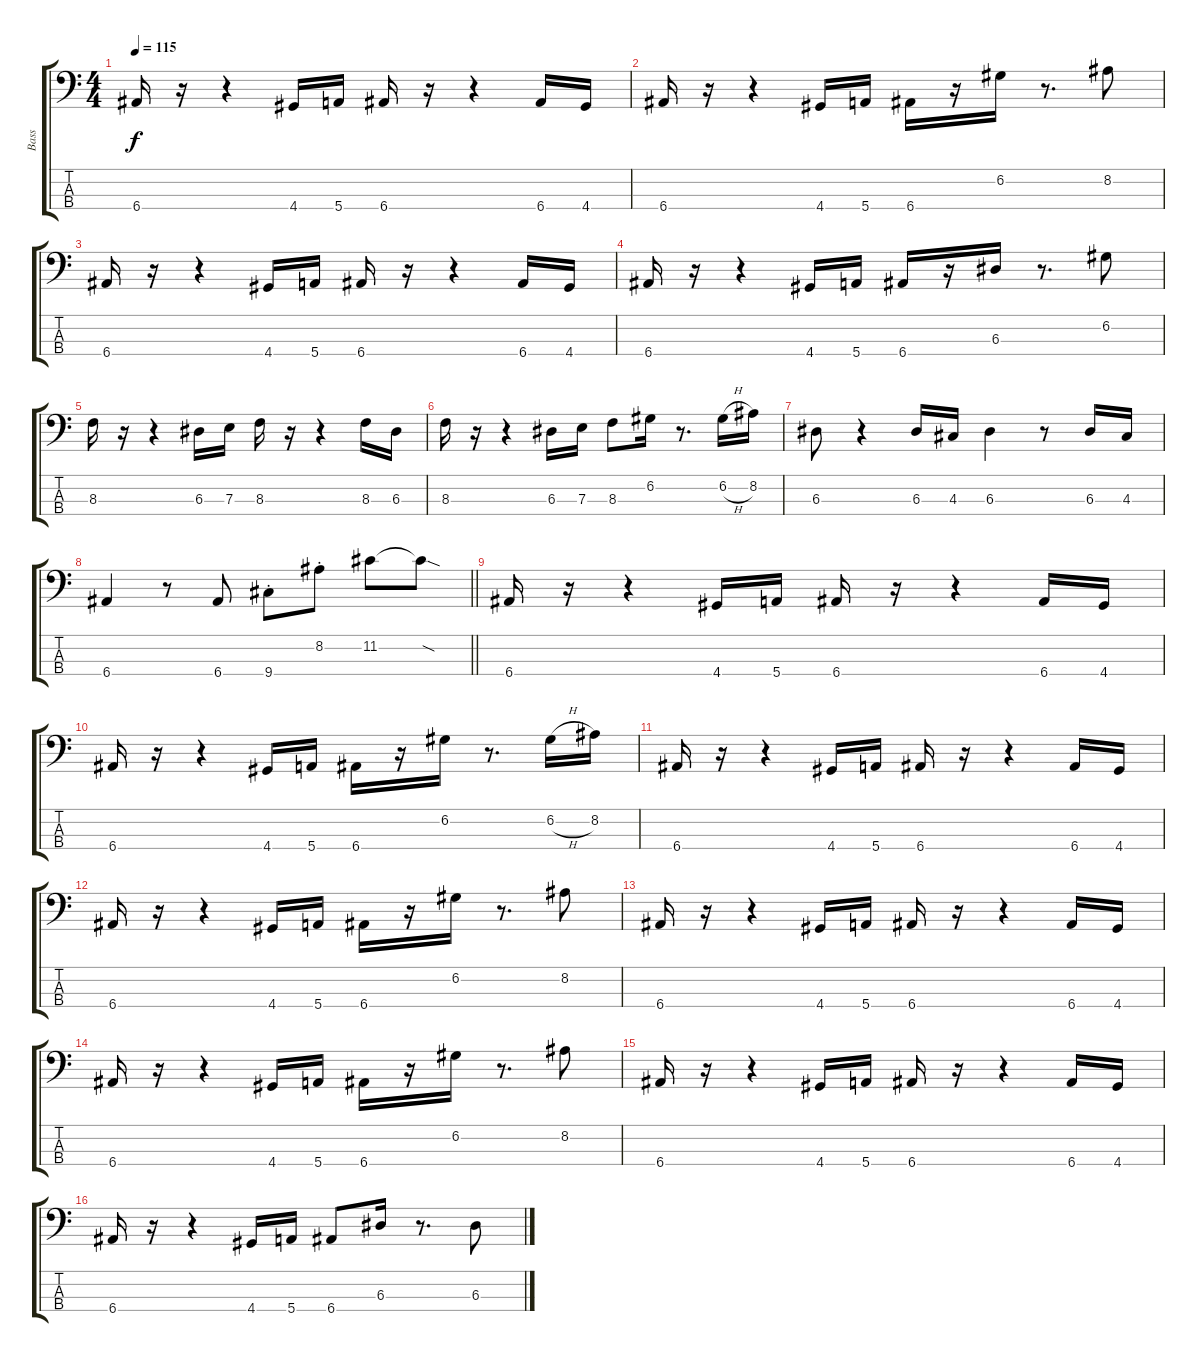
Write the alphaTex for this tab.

\track ("Bass" "Bass") {instrument electricbassfinger}
\staff {score tabs}
\tuning (G2 D2 A1 E1) {hide}
\ts (4 4)
\tempo 115
\clef f4
\ks c
6.4.16{dy f} r.16 r.4 4.4.16 5.4.16 6.4.16 r.16 r.4 6.4.16 4.4.16 |
6.4.16 r.16 r.4 4.4.16 5.4.16 6.4.16 r.16 6.2.16 r.8{d} 8.2.8 |
6.4.16 r.16 r.4 4.4.16 5.4.16 6.4.16 r.16 r.4 6.4.16 4.4.16 |
6.4.16 r.16 r.4 4.4.16 5.4.16 6.4.16 r.16 6.3.16 r.8{d} 6.2.8 |
8.3.16 r.16 r.4 6.3.16 7.3.16 8.3.16 r.16 r.4 8.3.16 6.3.16 |
8.3.16 r.16 r.4 6.3.16 7.3.16 8.3.8 6.2.16 r.8{d} 6.2{h}.16 8.2.16 |
6.3.8 r.4 6.3.16 4.3.16 6.3.4 r.8 6.3.16 4.3.16 |
\barLineRight lightlight
6.4.4 r.8 6.4.8 9.4{st}.8 8.2{st}.8 11.2.8 11.2{sod t}.8 |
6.4.16 r.16 r.4 4.4.16 5.4.16 6.4.16 r.16 r.4 6.4.16 4.4.16 |
6.4.16 r.16 r.4 4.4.16 5.4.16 6.4.16 r.16 6.2.16 r.8{d} 6.2{h}.16 8.2.16 |
6.4.16 r.16 r.4 4.4.16 5.4.16 6.4.16 r.16 r.4 6.4.16 4.4.16 |
6.4.16 r.16 r.4 4.4.16 5.4.16 6.4.16 r.16 6.2.16 r.8{d} 8.2.8 |
6.4.16 r.16 r.4 4.4.16 5.4.16 6.4.16 r.16 r.4 6.4.16 4.4.16 |
6.4.16 r.16 r.4 4.4.16 5.4.16 6.4.16 r.16 6.2.16 r.8{d} 8.2.8 |
6.4.16 r.16 r.4 4.4.16 5.4.16 6.4.16 r.16 r.4 6.4.16 4.4.16 |
6.4.16 r.16 r.4 4.4.16 5.4.16 6.4.8 6.3.16 r.8{d} 6.3.8
